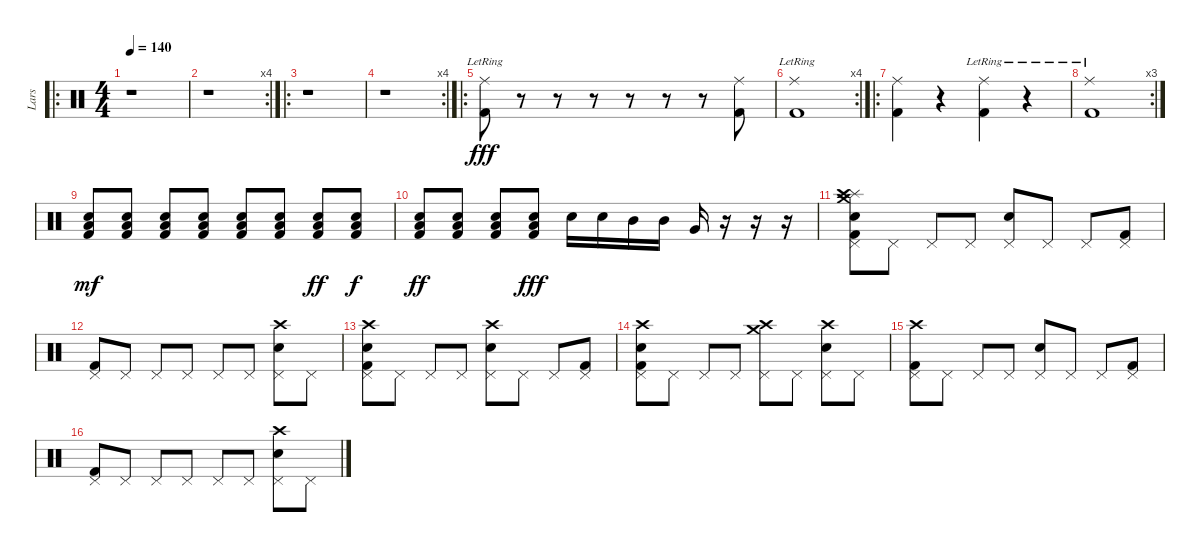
\track ("Lars" "Lars") {instrument percussion}
\staff {score}
\articulation defaults
\ro
\ts (4 4)
\tempo 140
\clef neutral
\ks c
r.1{dy fff} |
\rc 4
r.1 |
\ro
r.1 |
\rc 4
r.1 |
\ro
("Ride (middle)"{lr} "Kick (hit) 2").8 r.8 r.8 r.8 r.8 r.8 r.8 ("Ride (middle)" "Kick (hit) 2").8 |
\rc 4
("Ride (middle)"{lr} "Kick (hit) 2").1 |
\ro
("Ride (middle)" "Kick (hit) 2").4 r.4 ("Ride (middle)" "Kick (hit) 2"{lr}).4 r.4 |
\rc 3
("Ride (middle)"{lr} "Kick (hit) 2").1 |
("Low Floor Tom (hit)" "Snare (hit) 2" "Kick (hit) 2").8{dy mf volume 14} ("Low Floor Tom (hit)" "Snare (hit) 2" "Kick (hit) 2").8 ("Low Floor Tom (hit)" "Snare (hit) 2" "Kick (hit) 2").8 ("Low Floor Tom (hit)" "Snare (hit) 2" "Kick (hit) 2").8 ("Low Floor Tom (hit)" "Snare (hit) 2" "Kick (hit) 2").8 ("Low Floor Tom (hit)" "Snare (hit) 2" "Kick (hit) 2").8 ("Low Floor Tom (hit)" "Snare (hit) 2" "Kick (hit) 2").8{dy ff} ("Low Floor Tom (hit)" "Snare (hit) 2" "Kick (hit) 2").8{dy f} |
("Low Floor Tom (hit)" "Snare (hit) 2" "Kick (hit) 2").8{dy ff} ("Low Floor Tom (hit)" "Snare (hit) 2" "Kick (hit) 2").8 ("Low Floor Tom (hit)" "Snare (hit) 2" "Kick (hit) 2").8 ("Low Floor Tom (hit)" "Snare (hit) 2" "Kick (hit) 2").8{dy fff} "Snare (hit) 2".16 "Snare (hit) 2".16 "Mid Tom (hit)".16 "Mid Tom (hit)".16 "Very Low Tom (hit)".16 r.16 r.16 r.16 |
("Crash medium (hit)" "Splash (hit)" "Pedal Hi-Hat (hit)" "Crash high (hit)" "Snare (hit) 2" "Kick (hit) 2").8 "Pedal Hi-Hat (hit)".8 "Pedal Hi-Hat (hit)".8 "Pedal Hi-Hat (hit)".8 ("Pedal Hi-Hat (hit)" "Snare (hit) 2").8 "Pedal Hi-Hat (hit)".8 "Pedal Hi-Hat (hit)".8 ("Pedal Hi-Hat (hit)" "Kick (hit) 2").8 |
("Pedal Hi-Hat (hit)" "Kick (hit) 2").8 "Pedal Hi-Hat (hit)".8 "Pedal Hi-Hat (hit)".8 "Pedal Hi-Hat (hit)".8 "Pedal Hi-Hat (hit)".8 "Pedal Hi-Hat (hit)".8 ("Crash high (hit)" "Pedal Hi-Hat (hit)" "Snare (hit) 2").8 "Pedal Hi-Hat (hit)".8 |
("Crash high (hit)" "Pedal Hi-Hat (hit)" "Snare (hit) 2" "Kick (hit) 2").8 "Pedal Hi-Hat (hit)".8 "Pedal Hi-Hat (hit)".8 "Pedal Hi-Hat (hit)".8 ("Crash high (hit)" "Pedal Hi-Hat (hit)" "Snare (hit) 2").8 "Pedal Hi-Hat (hit)".8 "Pedal Hi-Hat (hit)".8 ("Pedal Hi-Hat (hit)" "Kick (hit) 2").8 |
("Crash high (hit)" "Pedal Hi-Hat (hit)" "Snare (hit) 2" "Kick (hit) 2").8 "Pedal Hi-Hat (hit)".8 "Pedal Hi-Hat (hit)".8 "Pedal Hi-Hat (hit)".8 ("Crash medium (hit)" "Crash high (hit)" "Pedal Hi-Hat (hit)").8 "Pedal Hi-Hat (hit)".8 ("Crash high (hit)" "Pedal Hi-Hat (hit)" "Snare (hit) 2").8 "Pedal Hi-Hat (hit)".8 |
("Crash high (hit)" "Pedal Hi-Hat (hit)" "Kick (hit) 2").8 "Pedal Hi-Hat (hit)".8 "Pedal Hi-Hat (hit)".8 "Pedal Hi-Hat (hit)".8 ("Pedal Hi-Hat (hit)" "Snare (hit) 2").8 "Pedal Hi-Hat (hit)".8 "Pedal Hi-Hat (hit)".8 ("Pedal Hi-Hat (hit)" "Kick (hit) 2").8 |
("Pedal Hi-Hat (hit)" "Kick (hit) 2").8 "Pedal Hi-Hat (hit)".8 "Pedal Hi-Hat (hit)".8 "Pedal Hi-Hat (hit)".8 "Pedal Hi-Hat (hit)".8 "Pedal Hi-Hat (hit)".8 ("Crash high (hit)" "Pedal Hi-Hat (hit)" "Snare (hit) 2").8 "Pedal Hi-Hat (hit)".8
